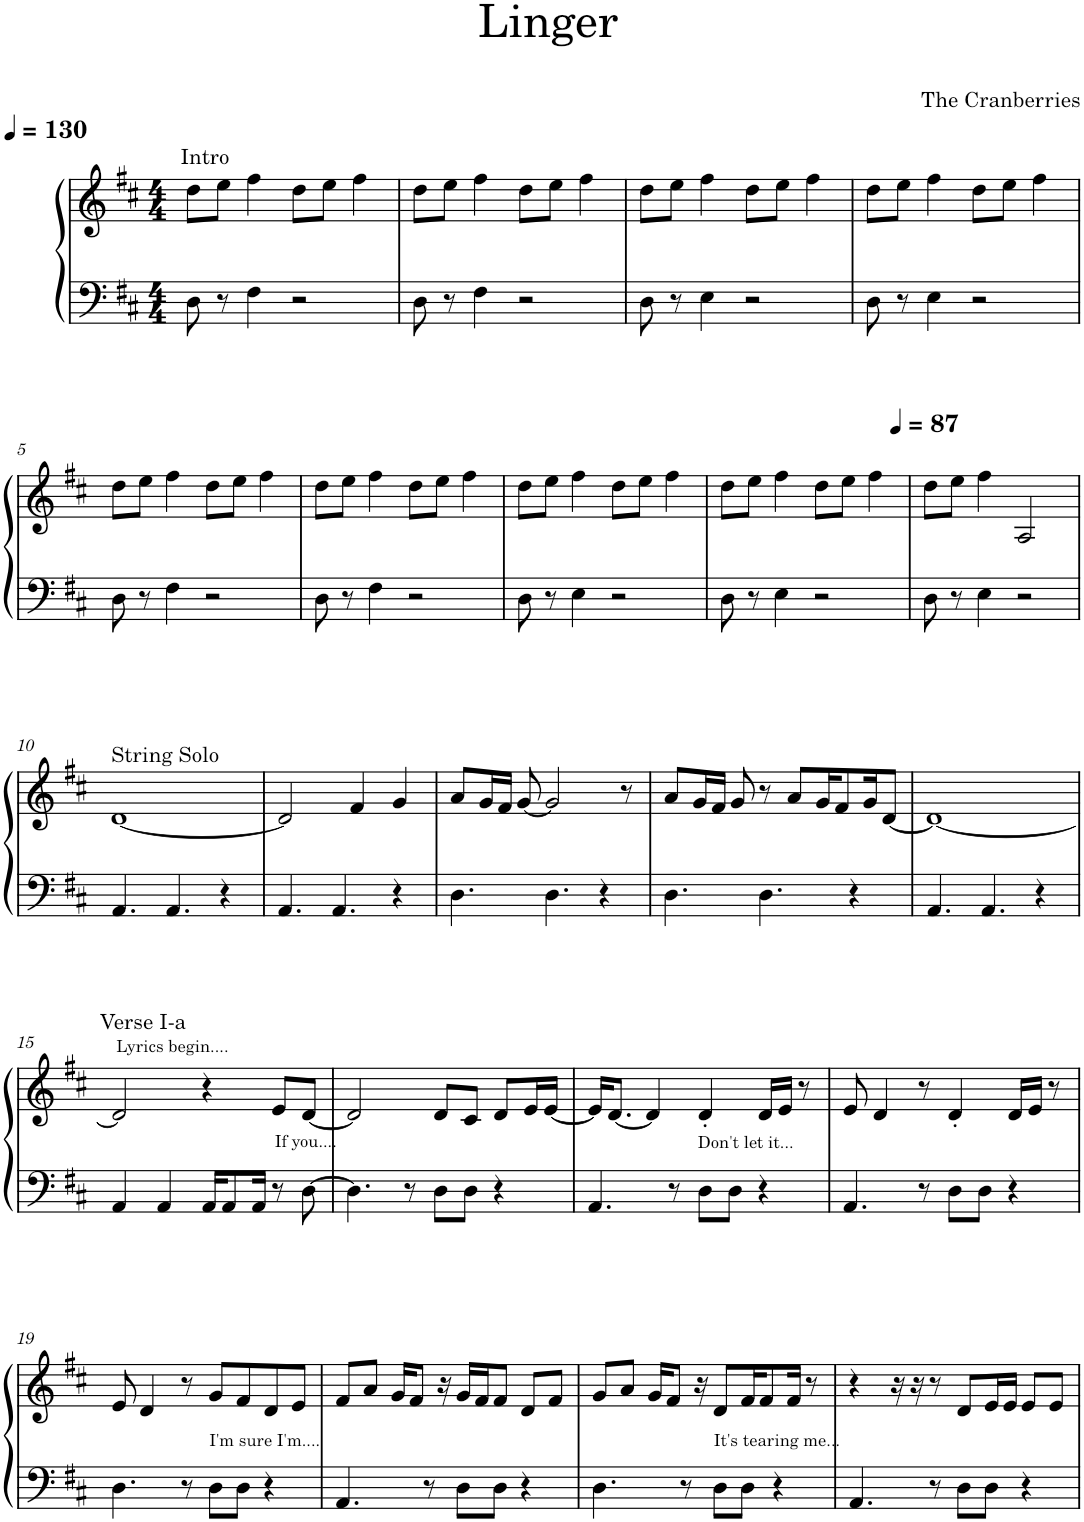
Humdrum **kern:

**kern	**kern
*part1	*part1
*staff2	*staff1
*I"Piano	*
*I'Pno.	*
*clefF4	*clefG2
*k[f#c#]	*k[f#c#]
*M4/4	*M4/4
*MM130	*MM130
=1	=1
!	!LO:TX:a:t=Intro
8D\	8dd\L
8r	8ee\J
4F#\	4ff#\
2r	8dd\L
.	8ee\J
.	4ff#\
=2	=2
8D\	8dd\L
8r	8ee\J
4F#\	4ff#\
2r	8dd\L
.	8ee\J
.	4ff#\
=3	=3
8D\	8dd\L
8r	8ee\J
4E\	4ff#\
2r	8dd\L
.	8ee\J
.	4ff#\
=4	=4
8D\	8dd\L
8r	8ee\J
4E\	4ff#\
2r	8dd\L
.	8ee\J
.	4ff#\
!!LO:LB:g=z
=5	=5
8D\	8dd\L
8r	8ee\J
4F#\	4ff#\
2r	8dd\L
.	8ee\J
.	4ff#\
=6	=6
8D\	8dd\L
8r	8ee\J
4F#\	4ff#\
2r	8dd\L
.	8ee\J
.	4ff#\
=7	=7
8D\	8dd\L
8r	8ee\J
4E\	4ff#\
2r	8dd\L
.	8ee\J
.	4ff#\
=8	=8
8D\	8dd\L
8r	8ee\J
4E\	4ff#\
2r	8dd\L
.	8ee\J
.	4ff#\
=9	=9
8D\	8dd\L
8r	8ee\J
4E\	4ff#\
*	*MM87
2r	2A/
!!LO:LB:g=z
=10	=10
!	!LO:TX:a:t=String Solo
4.AA/	[1d
4.AA/	.
4r	.
=11	=11
4.AA/	2d/]
4.AA/	.
.	4f#/
4r	4g/
=12	=12
4.D\	8a/L
.	16g/L
.	16f#/JJ
.	[8g/
4.D\	2g/]
4r	.
.	8r
=13	=13
4.D\	8a/L
.	16g/L
.	16f#/JJ
.	8g/
4.D\	8r
.	8a/L
.	16g/K
.	8f#/
4r	.
.	16g/K
.	[8d/J
=14	=14
4.AA/	1d_
4.AA/	.
4r	.
!!LO:LB:g=z
=15	=15
!	!LO:TX:a:t=Verse I-a
4AA/	2d/]
4AA/	.
16AA/KL	4r
8AA/	.
16AA/Jk	.
!	!LO:TX:a:t=Lyrics begin....
!	!LO:TX:b:t=If you....
8r	8e/L
[8D\	[8d/J
=16	=16
4.D\]	2d/]
8r	.
8D\L	8d/L
8D\J	8c#/J
4r	8d/L
.	16e/L
.	[16e/JJ
=17	=17
4.AA/	16e/KL]
.	[8.d/J
.	4d/]
8r	.
8D\L	4d'/
8D\J	.
!	!LO:TX:b:t=Don't let it...
4r	16d/LL
.	16e/JJ
.	8r
=18	=18
4.AA/	8e/
.	4d/
8r	8r
8D\L	4d'/
8D\J	.
4r	16d/LL
.	16e/JJ
.	8r
!!LO:LB:g=z
=19	=19
4.D\	8e/
.	4d/
8r	8r
!	!LO:TX:b:t=I'm sure I'm....
8D\L	8g/L
8D\J	8f#/
4r	8d/
.	8e/J
=20	=20
4.AA/	8f#/L
.	8a/J
.	16g/KL
.	8f#/J
8r	.
.	16r
8D\L	16g/LL
.	16f#/J
8D\J	8f#/J
4r	8d/L
.	8f#/J
=21	=21
4.D\	8g/L
.	8a/J
.	16g/KL
.	8f#/J
8r	.
.	16r
!	!LO:TX:b:t=It's tearing me...
8D\L	8d/L
8D\J	16f#/K
.	8f#/
4r	.
.	16f#/Jk
.	8r
=22	=22
4.AA/	4r
.	16r
.	16r
8r	8r
8D\L	8d/L
8D\J	16e/L
.	16e/JJ
4r	8e/L
.	8e/J
=	=
*-	*-
